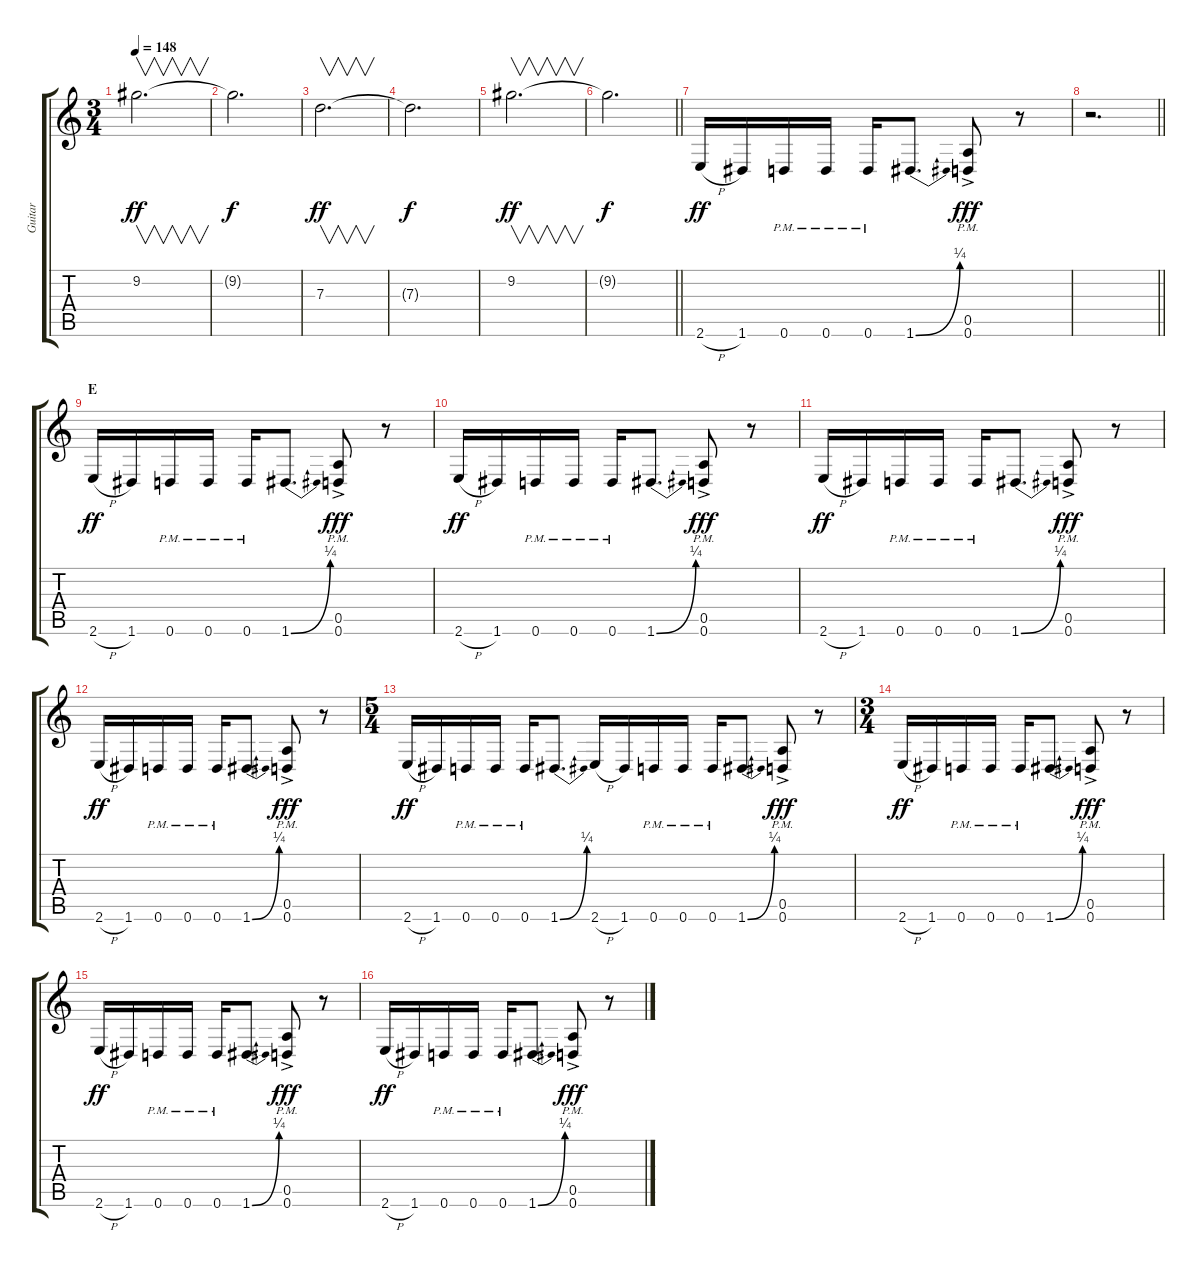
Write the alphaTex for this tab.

\track ("Guitar" "Guitar") {instrument distortionguitar}
\staff {score tabs}
\tuning (E4 B3 G3 D3 A2 D2) {hide}
\ts (3 4)
\tempo 148
\clef g2
\ks c
9.2.2{v d dy ff} |
9.2{t}.2{d dy f} |
7.3.2{v d dy ff} |
7.3{t}.2{d dy f} |
9.2.2{v d dy ff} |
\barLineRight lightlight
9.2{t}.2{d dy f} |
\section ("" "")
2.6{h}.16{dy ff} 1.6.16 0.6{pm}.16 0.6{pm}.16 0.6{pm}.16 1.6{be (bend 0 0 60 1)}.8{d} (0.5{ac pm} 0.6{ac pm}).8{dy fff} r.8 |
\barLineRight lightlight
r.2{d} |
\section ("" "E")
2.6{h}.16{dy ff} 1.6.16 0.6{pm}.16 0.6{pm}.16 0.6{pm}.16 1.6{be (bend 0 0 60 1)}.8{d} (0.5{ac pm} 0.6{ac pm}).8{dy fff} r.8 |
2.6{h}.16{dy ff} 1.6.16 0.6{pm}.16 0.6{pm}.16 0.6{pm}.16 1.6{be (bend 0 0 60 1)}.8{d} (0.5{ac pm} 0.6{ac pm}).8{dy fff} r.8 |
2.6{h}.16{dy ff} 1.6.16 0.6{pm}.16 0.6{pm}.16 0.6{pm}.16 1.6{be (bend 0 0 60 1)}.8{d} (0.5{ac pm} 0.6{ac pm}).8{dy fff} r.8 |
2.6{h}.16{dy ff} 1.6.16 0.6{pm}.16 0.6{pm}.16 0.6{pm}.16 1.6{be (bend 0 0 60 1)}.8{d} (0.5{ac pm} 0.6{ac pm}).8{dy fff} r.8 |
\ts (5 4)
2.6{h}.16{dy ff} 1.6.16 0.6{pm}.16 0.6{pm}.16 0.6{pm}.16 1.6{be (bend 0 0 60 1)}.8{d} 2.6{h}.16 1.6.16 0.6{pm}.16 0.6{pm}.16 0.6{pm}.16 1.6{be (bend 0 0 60 1)}.8{d} (0.5{ac pm} 0.6{ac pm}).8{dy fff} r.8 |
\ts (3 4)
2.6{h}.16{dy ff} 1.6.16 0.6{pm}.16 0.6{pm}.16 0.6{pm}.16 1.6{be (bend 0 0 60 1)}.8{d} (0.5{ac pm} 0.6{ac pm}).8{dy fff} r.8 |
2.6{h}.16{dy ff} 1.6.16 0.6{pm}.16 0.6{pm}.16 0.6{pm}.16 1.6{be (bend 0 0 60 1)}.8{d} (0.5{ac pm} 0.6{ac pm}).8{dy fff} r.8 |
2.6{h}.16{dy ff} 1.6.16 0.6{pm}.16 0.6{pm}.16 0.6{pm}.16 1.6{be (bend 0 0 60 1)}.8{d} (0.5{ac pm} 0.6{ac pm}).8{dy fff} r.8
